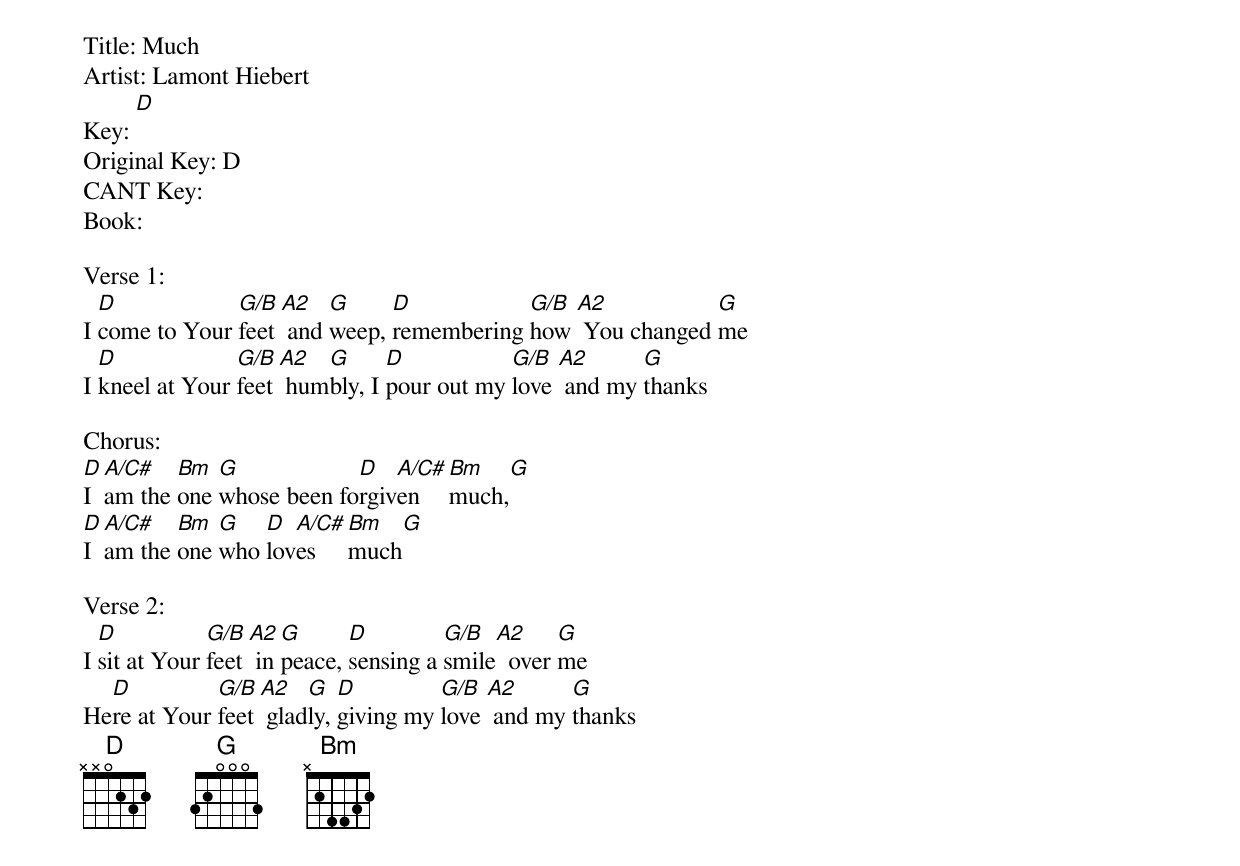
Title: Much
Artist: Lamont Hiebert
Key: [D]
Original Key: D
CANT Key:
Book:

Verse 1:
I [D]come to Your [G/B]feet [A2] and [G]weep, [D]remembering [G/B]how [A2] You changed [G]me
I [D]kneel at Your [G/B]feet [A2] hum[G]bly, I [D]pour out my [G/B]love [A2] and my [G]thanks

Chorus:
[D]I  [A/C#]am the [Bm]one [G]whose been fo[D]rgiv[A/C#]en   [Bm]much,[G]
[D]I  [A/C#]am the [Bm]one [G]who [D]lov[A/C#]es   [Bm]much[G]

Verse 2:
I [D]sit at Your [G/B]feet [A2] in [G]peace, [D]sensing a [G/B]smile[A2]  over [G]me
He[D]re at Your [G/B]feet [A2] glad[G]ly, [D]giving my [G/B]love [A2] and my [G]thanks
